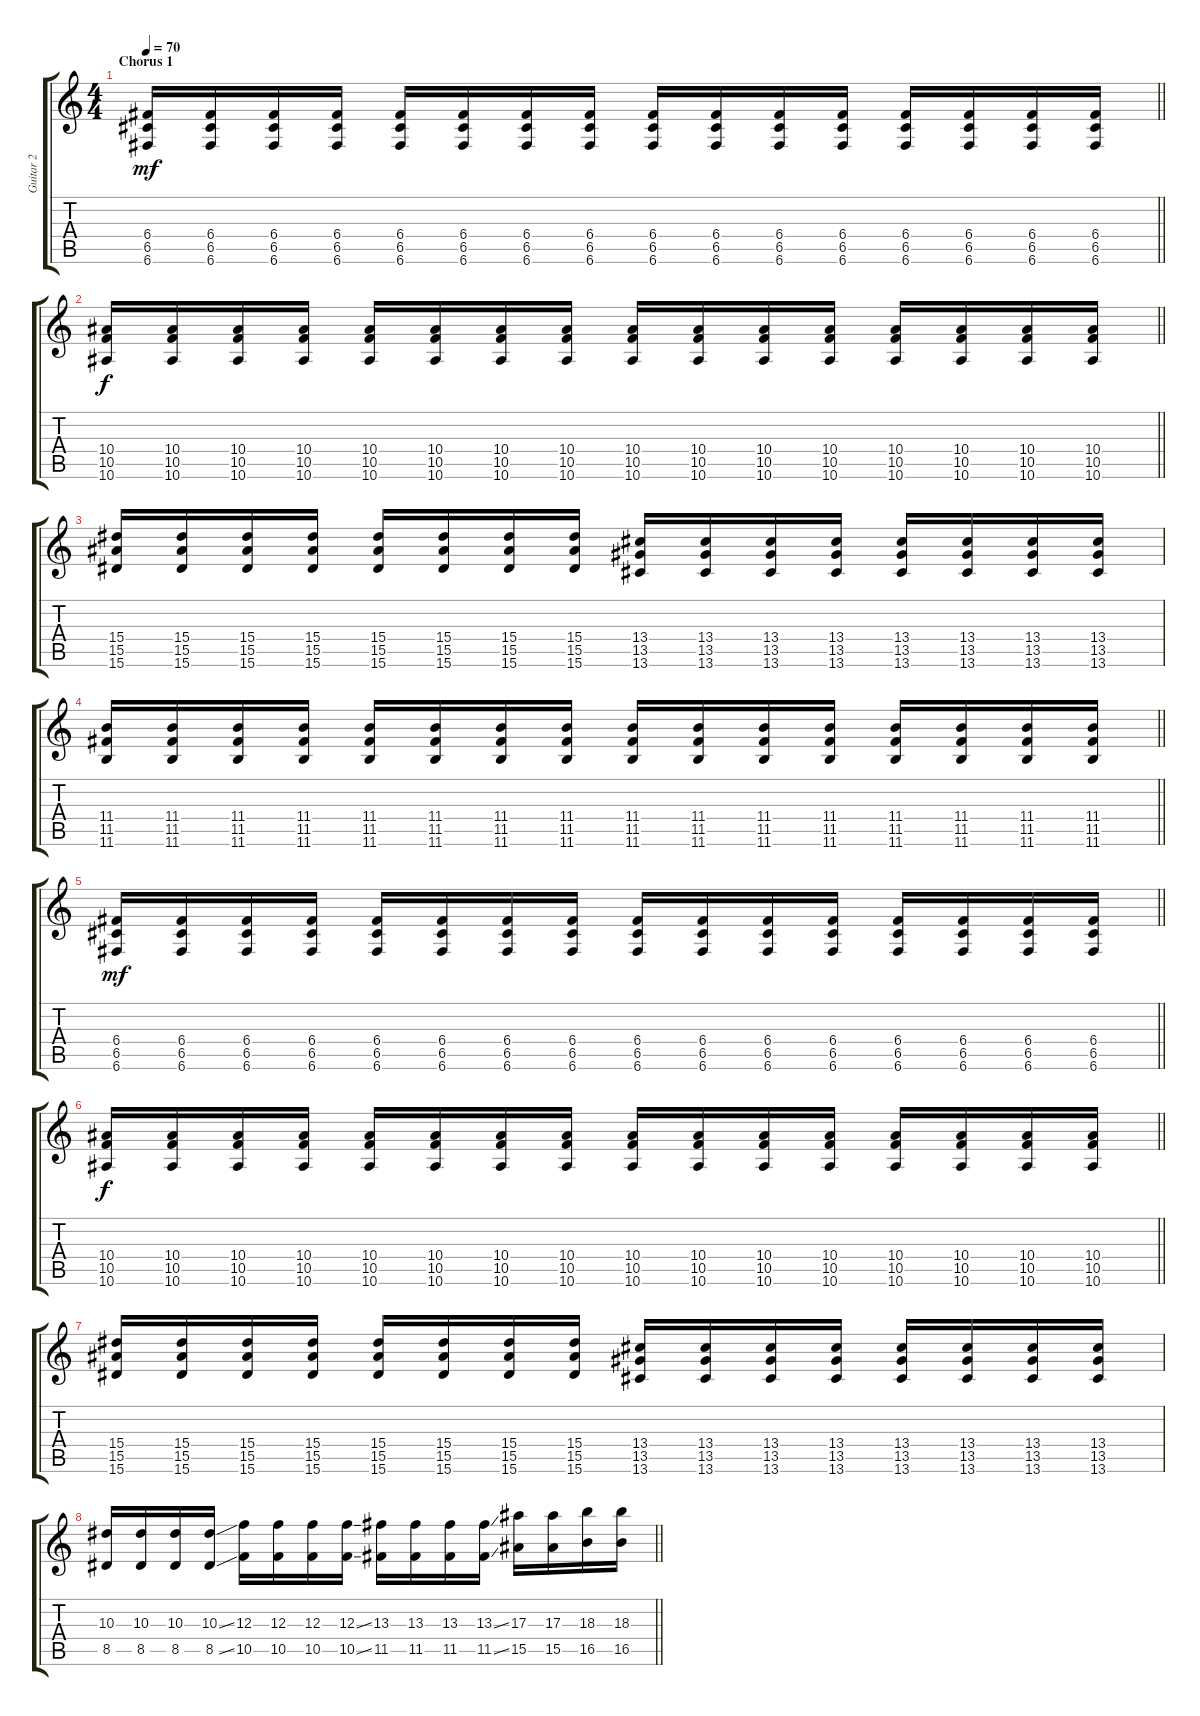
\track ("Guitar 2" "Guitar 2") {instrument overdrivenguitar}
\staff {score tabs}
\tuning (D4 A3 F3 C3 G2 C2) {hide}
\ts (4 4)
\section ("" "Chorus 1")
\tempo 70
\clef g2
\barLineRight lightlight
\ks c
(6.4 6.5 6.6).16{dy mf} (6.4 6.5 6.6).16 (6.4 6.5 6.6).16 (6.4 6.5 6.6).16 (6.4 6.5 6.6).16 (6.4 6.5 6.6).16 (6.4 6.5 6.6).16 (6.4 6.5 6.6).16 (6.4 6.5 6.6).16 (6.4 6.5 6.6).16 (6.4 6.5 6.6).16 (6.4 6.5 6.6).16 (6.4 6.5 6.6).16 (6.4 6.5 6.6).16 (6.4 6.5 6.6).16 (6.4 6.5 6.6).16 |
\barLineRight lightlight
(10.4 10.5 10.6).16{dy f} (10.4 10.5 10.6).16 (10.4 10.5 10.6).16 (10.4 10.5 10.6).16 (10.4 10.5 10.6).16 (10.4 10.5 10.6).16 (10.4 10.5 10.6).16 (10.4 10.5 10.6).16 (10.4 10.5 10.6).16 (10.4 10.5 10.6).16 (10.4 10.5 10.6).16 (10.4 10.5 10.6).16 (10.4 10.5 10.6).16 (10.4 10.5 10.6).16 (10.4 10.5 10.6).16 (10.4 10.5 10.6).16 |
(15.4 15.5 15.6).16 (15.4 15.5 15.6).16 (15.4 15.5 15.6).16 (15.4 15.5 15.6).16 (15.4 15.5 15.6).16 (15.4 15.5 15.6).16 (15.4 15.5 15.6).16 (15.4 15.5 15.6).16 (13.4 13.5 13.6).16 (13.4 13.5 13.6).16 (13.4 13.5 13.6).16 (13.4 13.5 13.6).16 (13.4 13.5 13.6).16 (13.4 13.5 13.6).16 (13.4 13.5 13.6).16 (13.4 13.5 13.6).16 |
\barLineRight lightlight
(11.4 11.5 11.6).16 (11.4 11.5 11.6).16 (11.4 11.5 11.6).16 (11.4 11.5 11.6).16 (11.4 11.5 11.6).16 (11.4 11.5 11.6).16 (11.4 11.5 11.6).16 (11.4 11.5 11.6).16 (11.4 11.5 11.6).16 (11.4 11.5 11.6).16 (11.4 11.5 11.6).16 (11.4 11.5 11.6).16 (11.4 11.5 11.6).16 (11.4 11.5 11.6).16 (11.4 11.5 11.6).16 (11.4 11.5 11.6).16 |
\barLineRight lightlight
(6.4 6.5 6.6).16{dy mf} (6.4 6.5 6.6).16 (6.4 6.5 6.6).16 (6.4 6.5 6.6).16 (6.4 6.5 6.6).16 (6.4 6.5 6.6).16 (6.4 6.5 6.6).16 (6.4 6.5 6.6).16 (6.4 6.5 6.6).16 (6.4 6.5 6.6).16 (6.4 6.5 6.6).16 (6.4 6.5 6.6).16 (6.4 6.5 6.6).16 (6.4 6.5 6.6).16 (6.4 6.5 6.6).16 (6.4 6.5 6.6).16 |
\barLineRight lightlight
(10.4 10.5 10.6).16{dy f} (10.4 10.5 10.6).16 (10.4 10.5 10.6).16 (10.4 10.5 10.6).16 (10.4 10.5 10.6).16 (10.4 10.5 10.6).16 (10.4 10.5 10.6).16 (10.4 10.5 10.6).16 (10.4 10.5 10.6).16 (10.4 10.5 10.6).16 (10.4 10.5 10.6).16 (10.4 10.5 10.6).16 (10.4 10.5 10.6).16 (10.4 10.5 10.6).16 (10.4 10.5 10.6).16 (10.4 10.5 10.6).16 |
(15.4 15.5 15.6).16 (15.4 15.5 15.6).16 (15.4 15.5 15.6).16 (15.4 15.5 15.6).16 (15.4 15.5 15.6).16 (15.4 15.5 15.6).16 (15.4 15.5 15.6).16 (15.4 15.5 15.6).16 (13.4 13.5 13.6).16 (13.4 13.5 13.6).16 (13.4 13.5 13.6).16 (13.4 13.5 13.6).16 (13.4 13.5 13.6).16 (13.4 13.5 13.6).16 (13.4 13.5 13.6).16 (13.4 13.5 13.6).16 |
\barLineRight lightlight
(10.3 8.5).16 (10.3 8.5).16 (10.3 8.5).16 (10.3{ss} 8.5{ss}).16 (12.3 10.5).16 (12.3 10.5).16 (12.3 10.5).16 (12.3{ss} 10.5{ss}).16 (13.3 11.5).16 (13.3 11.5).16 (13.3 11.5).16 (13.3{ss} 11.5{ss}).16 (17.3 15.5).16 (17.3 15.5).16 (18.3 16.5).16 (18.3 16.5).16
